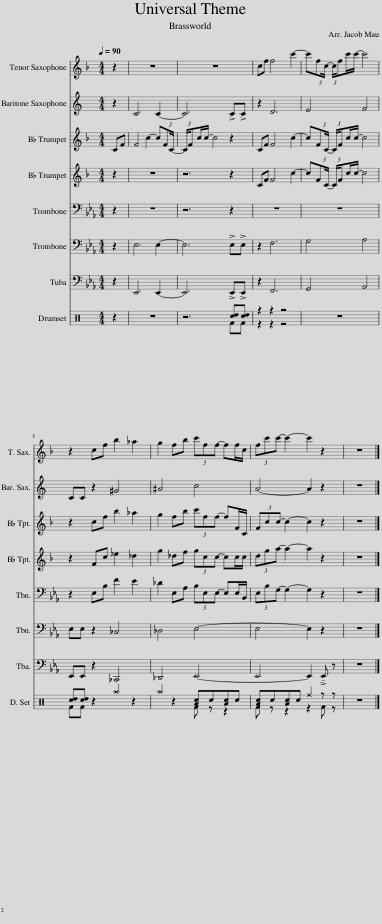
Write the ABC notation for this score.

X:1
%%score 1 2 3 4 5 6 7 ( 8 9 )
L:1/8
Q:1/4=90
M:4/4
I:linebreak $
K:Eb
V:1 treble transpose=-14
V:2 treble transpose=-21
V:3 treble transpose=-2
V:4 treble transpose=-2
V:5 bass
V:6 bass
V:7 bass
V:8 perc
K:none
V:9 perc
K:none
V:1
[K:F] z2 | z8 | z8 | cf f4 c'2- | c'(3:2:2fc/- (3:2:2c/fc'/c'/- c'4 |$ %5
 z2 cf b2 _a2 | g2 fb (3c'ff- ff/c/ | (3fc'c'- c'2- c'2 z2 | z8 |] %9
V:2
[K:C] z2 | C6 C2- | C6 !>!C!>!C | z2 D6 | E4 F4 |$ %5
 CC z2 ^G4 | ^A4 c4 | A4- A2 z2 | z8 |] %9
V:3
[K:F] CF | F4 c2- c(3:2:2FC/- | (3:2:2C/Fc/c/- c4 z2 | CF F4 c2- | c(3:2:2FC/- (3:2:2C/Fc/c/- c4 |$ %5
 z2 cf b2 _a2 | g2 fb (3c'ff- fF/C/ | (3Fcc- c2- c2 z2 | z8 |] %9
V:4
[K:F] z2 | z8 | z6 z2 | CF F4 c2- | c(3:2:2FC/- (3:2:2C/Fc/c/- c4 |$ %5
 z2 Fc _e2 _d2 | g2 _df (3gcc- cc/c/ | (3dga- a2- a2 z2 | z8 |] %9
V:5
 z2 | z8 | z6 z2 | z8 | z8 |$ %5
 z2 E,B, F2 E2 | _D2 E,A, (3B,E,E,- E,E,/B,,/ | (3E,B,G,- G,2- G,2 z2 | z8 |] %9
V:6
 z2 | E,6 E,2- | E,6 !>!E,!>!E, | z2 F,6 | G,4 A,4 |$ %5
 E,E, z2 _C,4 | _D,4 E,4- | E,4 E,2 z2 | z8 |] %9
V:7
 z2 | E,,6 E,,2- | E,,6 !>!E,,!>!E,, | z2 F,,6 | G,,4 A,,4 |$ %5
 E,,E,, z2 _C,,4 | _D,,4 E,,4- | E,,4 E,,2 !>!!tenuto!E,, z | z8 |] %9
V:8
[K:C] z2 | z8 | z6 [cd][cd] | z2 z2 z4 | z8 |$ %5
 [cd][cd] z2 ^a2 z2 | ^a2 z2 [Ac]c[Ac]c | [Ac]c[Ac]c ^f2 z z | z8 |] %9
V:9
[K:C] x2 | x8 | x6 FF | z2 z2 z4 | x8 |$ %5
 FF x6 | x4 F z z2 | F z z2 z2 F z | x8 |] %9
